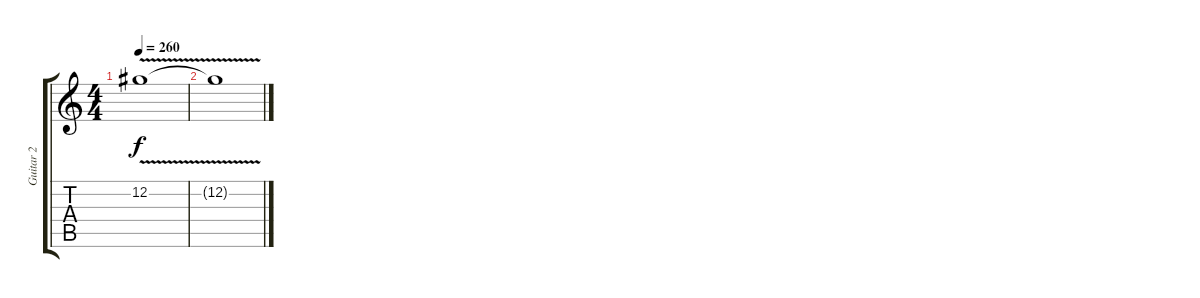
\track ("Guitar 2" "Guitar 2") {instrument distortionguitar}
\staff {score tabs}
\tuning (Db4 Ab3 E3 B2 Gb2 Db2) {hide}
\ts (4 4)
\tempo 260
\clef g2
\ks c
12.2{v}.1{dy f} |
12.2{t}.1
